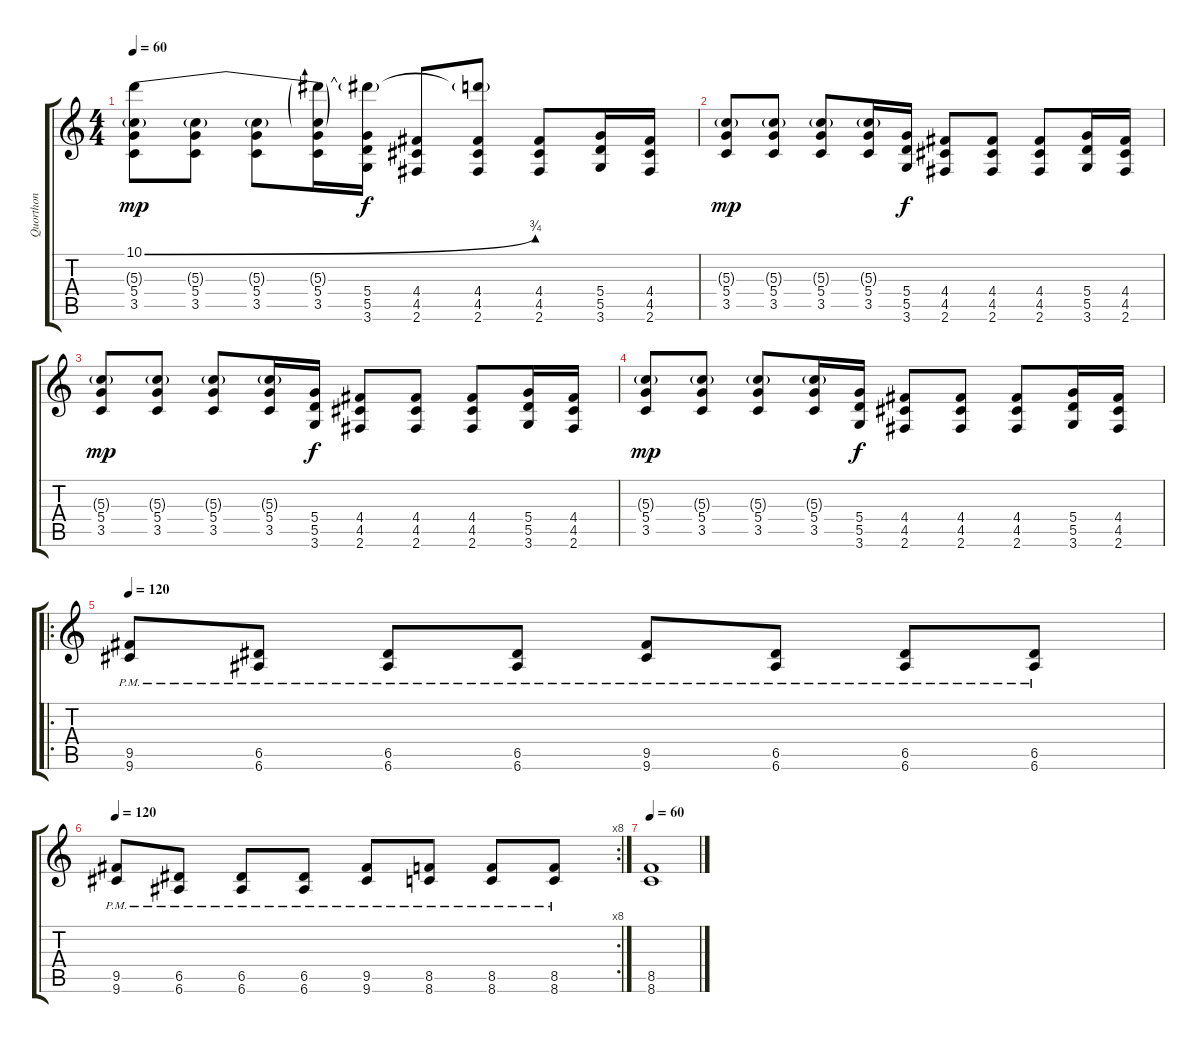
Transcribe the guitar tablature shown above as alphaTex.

\track ("Quorthon" "Quorthon") {instrument distortionguitar}
\staff {score tabs}
\tuning (E4 B3 G3 D3 A2 E2) {hide}
\ts (4 4)
\tempo 60
\clef g2
\ks c
(10.1{be (bend 0 0 60 3)} 5.3{g} 5.4 3.5).8{dy mp} (5.3{g} 5.4 3.5).8 (5.3{g} 5.4 3.5).8 (10.1{t} 5.3{g} 5.4 3.5).16 (10.1{t} 5.4 5.5 3.6).16{dy f} (4.4 4.5 2.6).8 (10.1{t} 4.4 4.5 2.6).8 (4.4 4.5 2.6).8 (5.4 5.5 3.6).16 (4.4 4.5 2.6).16 |
(5.3{g} 5.4 3.5).8{dy mp} (5.3{g} 5.4 3.5).8 (5.3{g} 5.4 3.5).8 (5.3{g} 5.4 3.5).16 (5.4 5.5 3.6).16{dy f} (4.4 4.5 2.6).8 (4.4 4.5 2.6).8 (4.4 4.5 2.6).8 (5.4 5.5 3.6).16 (4.4 4.5 2.6).16 |
(5.3{g} 5.4 3.5).8{dy mp} (5.3{g} 5.4 3.5).8 (5.3{g} 5.4 3.5).8 (5.3{g} 5.4 3.5).16 (5.4 5.5 3.6).16{dy f} (4.4 4.5 2.6).8 (4.4 4.5 2.6).8 (4.4 4.5 2.6).8 (5.4 5.5 3.6).16 (4.4 4.5 2.6).16 |
(5.3{g} 5.4 3.5).8{dy mp} (5.3{g} 5.4 3.5).8 (5.3{g} 5.4 3.5).8 (5.3{g} 5.4 3.5).16 (5.4 5.5 3.6).16{dy f} (4.4 4.5 2.6).8 (4.4 4.5 2.6).8 (4.4 4.5 2.6).8 (5.4 5.5 3.6).16 (4.4 4.5 2.6).16 |
\ro
\tempo 120
(9.5{pm} 9.6{pm}).8 (6.5{pm} 6.6{pm}).8 (6.5{pm} 6.6{pm}).8 (6.5{pm} 6.6{pm}).8 (9.5{pm} 9.6{pm}).8 (6.5{pm} 6.6{pm}).8 (6.5{pm} 6.6{pm}).8 (6.5{pm} 6.6{pm}).8 |
\rc 8
\tempo 120
(9.5{pm} 9.6{pm}).8 (6.5{pm} 6.6{pm}).8 (6.5{pm} 6.6{pm}).8 (6.5{pm} 6.6{pm}).8 (9.5{pm} 9.6{pm}).8 (8.5{pm} 8.6{pm}).8 (8.5{pm} 8.6{pm}).8 (8.5{pm} 8.6{pm}).8 |
\tempo 60
(8.5 8.6).1
